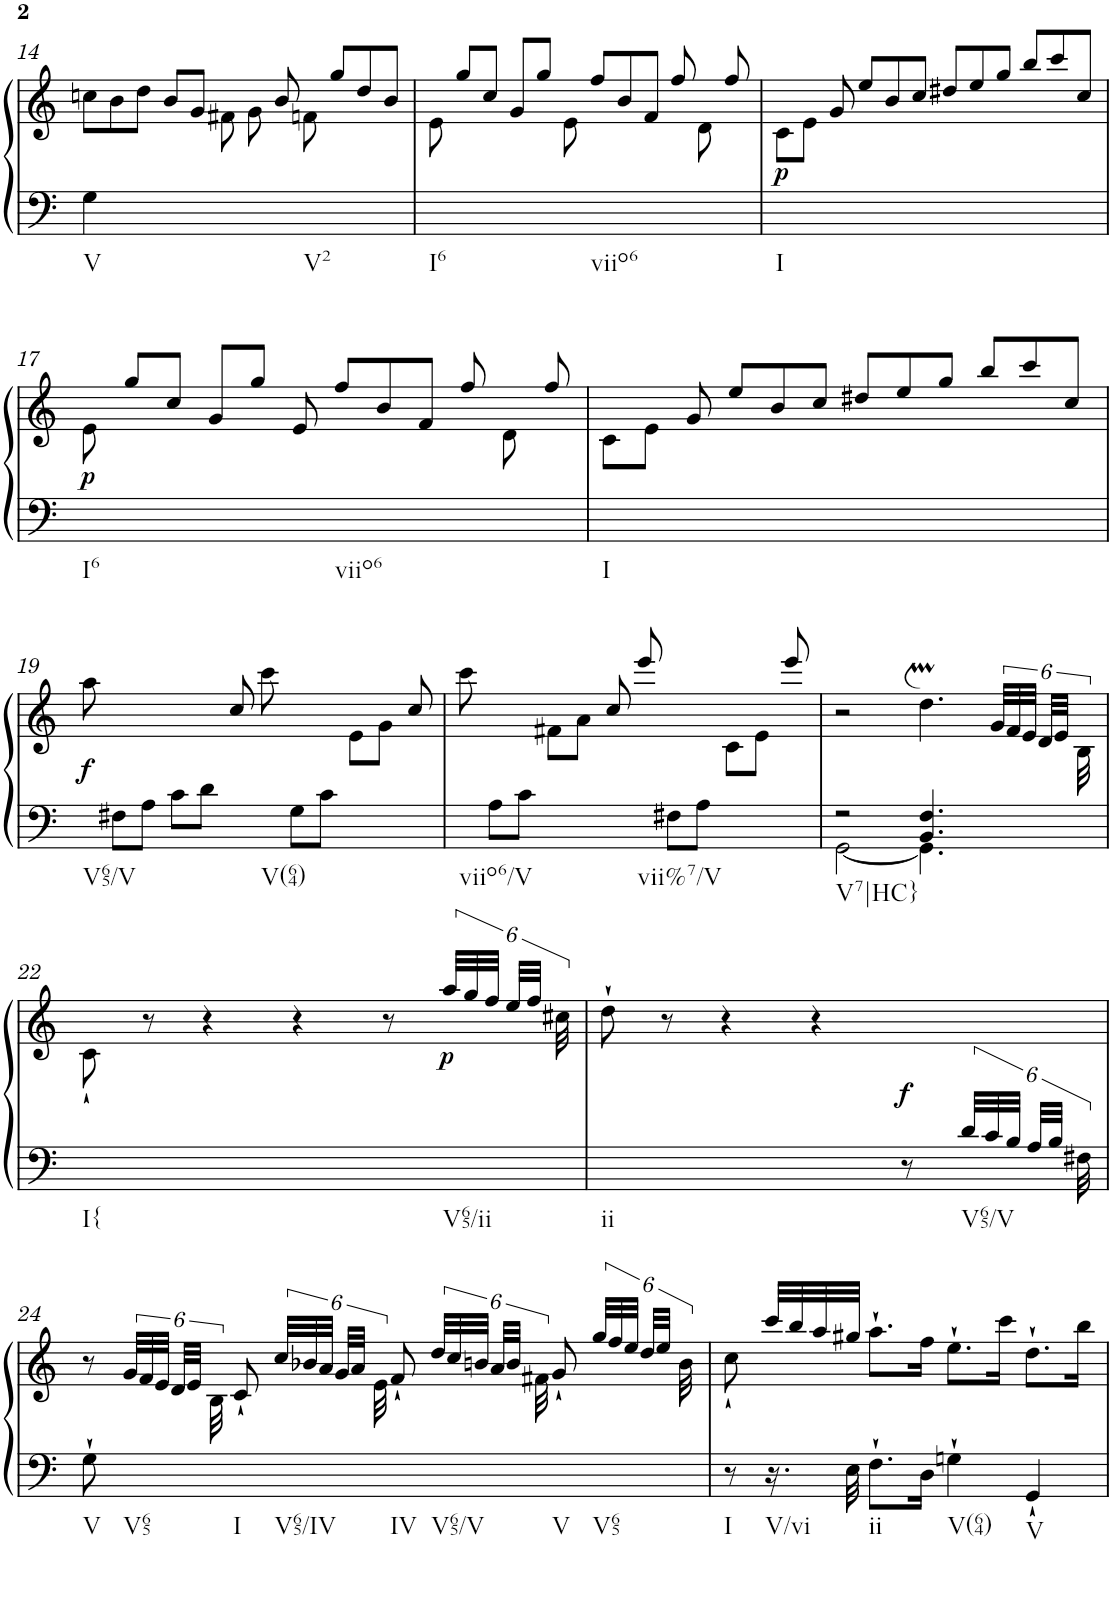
**kern	**kern	**dynam
*part1	*part1	*part1
*staff2	*staff1	*staff1/2
*I"Harpsichord	*	*
*I'Hch.	*	*
!!LO:PB:g=z
*clefF4	*clefG2	*
*k[]	*k[]	*
*M4/4	*M4/4	*
*met(c)	*met(c)	*
*	*Xtuplet	*
=14	=14	=14
4G\	12ccn\L	.
.	12b\	.
.	12dd\J	.
4ryy	12b/L	.
.	12g/J	.
.	12f#X\	.
2ryy	12g\	.
.	12b/	.
.	12fn\	.
.	12gg/L	.
.	12dd/	.
.	12b/J	.
=15	=15	=15
1ryy	12e\	.
.	12gg/L	.
.	12cc/J	.
.	12g/L	.
.	12gg/J	.
.	12e\	.
.	12ff/L	.
.	12b/	.
.	12f/J	.
.	12ff/	.
.	12d\	.
.	12ff/	.
=16	=16	=16
!	!	!LO:DY:b
1ryy	12c\L	p
.	12e\J	.
.	12g/	.
.	12ee/L	.
.	12b/	.
.	12cc/J	.
.	12dd#X/L	.
.	12ee/	.
.	12gg/J	.
.	12bb/L	.
.	12ccc/	.
.	12cc/J	.
!!LO:LB:g=z
=17	=17	=17
!	!	!LO:DY:b
1ryy	12e\	p
.	12gg/L	.
.	12cc/J	.
.	12g/L	.
.	12gg/J	.
.	12e/	.
.	12ff/L	.
.	12b/	.
.	12f/J	.
.	12ff/	.
.	12d\	.
.	12ff/	.
=18	=18	=18
1ryy	12c\L	.
.	12e\J	.
.	12g/	.
.	12ee/L	.
.	12b/	.
.	12cc/J	.
.	12dd#X/L	.
.	12ee/	.
.	12gg/J	.
.	12bb/L	.
.	12ccc/	.
.	12cc/J	.
!!LO:LB:g=z
=19	=19	=19
*^	*	*
!	!	!	!LO:DY:b
12ryy	1ryy	12aa\	f
12F#X\L	.	3ryy	.
12A\J	.	.	.
*Xtuplet	*	*	*
12c\L	.	.	.
12d\J	.	.	.
6ryy	.	12cc/	.
.	.	12ccc\	.
12G\L	.	6ryy	.
12c\J	.	.	.
4ryy	.	12e\L	.
.	.	12g\J	.
.	.	12cc/	.
=20	=20	=20	=20
12ryy	1ryy	12ccc\	.
12A\L	.	6ryy	.
12c\J	.	.	.
3ryy	.	12f#X\L	.
.	.	12a\J	.
.	.	12cc/	.
.	.	12eee/	.
12F#X\L	.	6ryy	.
12A\J	.	.	.
4ryy	.	12c\L	.
.	.	12e\J	.
.	.	12eee/	.
=21	=21	=21	=21
2r	[<2GG\	2r	.
4.BB/ 4.F/	4.GG\]	4.ddM\	.
*	*	*tuplet	*
8ryy	8ryy	48g/LLL	.
.	.	48f/	.
.	.	48e/JJJ	.
.	.	48d/LLL	.
.	.	48e/JJJ	.
.	.	48B\	.
*v	*v	*	*
!!LO:LB:g=z
=22	=22	=22
1ryy	8c`<\	.
.	8r	.
.	4r	.
.	4r	.
.	8r	.
.	48aa/LLL	.
!	!	!LO:DY:b
.	48gg/	p
.	48ff/JJJ	.
.	48ee/LLL	.
.	48ff/JJJ	.
.	48cc#X\	.
=23	=23	=23
2.ryy	8dd`\	.
.	8r	.
.	4r	.
.	4r	.
!	!	!LO:DY:b
8r	4ryy	f
*tuplet	*	*
48d/LLL	.	.
48c/	.	.
48B/JJJ	.	.
48A/LLL	.	.
48B/JJJ	.	.
48F#X\	.	.
!!LO:LB:g=z
=24	=24	=24
8G`\	8r	.
8ryy	48g/LLL	.
.	48f/	.
.	48e/JJJ	.
.	48d/LLL	.
.	48e/JJJ	.
.	48B\	.
4ryy	8c`/	.
.	48cc/LLL	.
.	48b-X/	.
.	48a/JJJ	.
.	48g/LLL	.
.	48a/JJJ	.
.	48e\	.
2ryy	8f`/	.
.	48dd/LLL	.
.	48cc/	.
.	48bn/JJJ	.
.	48a/LLL	.
.	48b/JJJ	.
.	48f#X\	.
.	8g`/	.
.	48gg/LLL	.
.	48ff/	.
.	48ee/JJJ	.
.	48dd/LLL	.
.	48ee/JJJ	.
.	48b\	.
=25	=25	=25
8r	8cc`<\	.
16.r	32ccc/LLL	.
.	32bb/	.
.	32aa/	.
32E\	32gg#X/JJJ	.
8.F`\L	8.aa`\L	.
16D\Jk	16ff\Jk	.
4Gn`\	8.ee`\L	.
.	16ccc\Jk	.
4GG`/	8.dd`\L	.
.	16bb\Jk	.
=	=	=
*-	*-	*-
